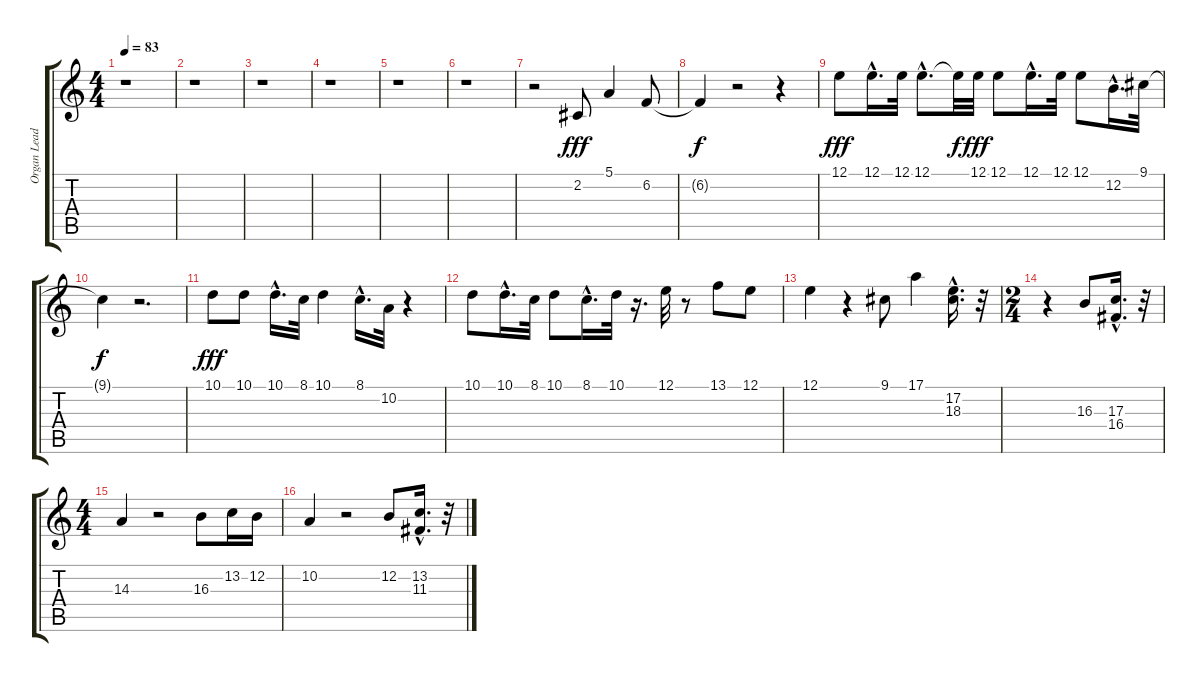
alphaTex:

\track ("Organ Lead" "Organ Lead") {instrument altosax}
\staff {score tabs}
\tuning (E4 B3 G3 D3 A2 E2) {hide}
\ts (4 4)
\tempo 83
\clef g2
\ks c
r.1{dy fff} |
r.1 |
r.1 |
r.1 |
r.1 |
r.1 |
r.2 2.2.8 5.1.4 6.2.8 |
6.2{t}.4{dy f} r.2 r.4 |
12.1.8{dy fff} 12.1{hac}.16{d} 12.1.32 12.1{hac}.8{d} 12.1{t}.32{dy f} 12.1.32{dy fff} 12.1.8 12.1{hac}.16{d} 12.1.32 12.1.8 12.2{hac}.16{d} 9.1.32 |
9.1{t}.4{dy f} r.2{d} |
10.1.8{dy fff} 10.1.8 10.1{hac}.16{d} 8.1.32 10.1.4 8.1{hac}.16{d} 10.2.32 r.4 |
10.1.8 10.1{hac}.16{d} 8.1.32 10.1.8 8.1{hac}.16{d} 10.1.32 r.16{d} 12.1.32 r.8 13.1.8 12.1.8 |
12.1.4 r.4 9.1.8 17.1.4 (17.2 18.3{hac}).16{d} r.32 |
\ts (2 4)
r.4 16.3.8 (17.3 16.4{hac}).16{d} r.32 |
\ts (4 4)
14.3.4 r.2 16.3.8 13.2.16 12.2.16 |
10.2.4 r.2 12.2.8 (13.2 11.3{hac}).16{d} r.32
